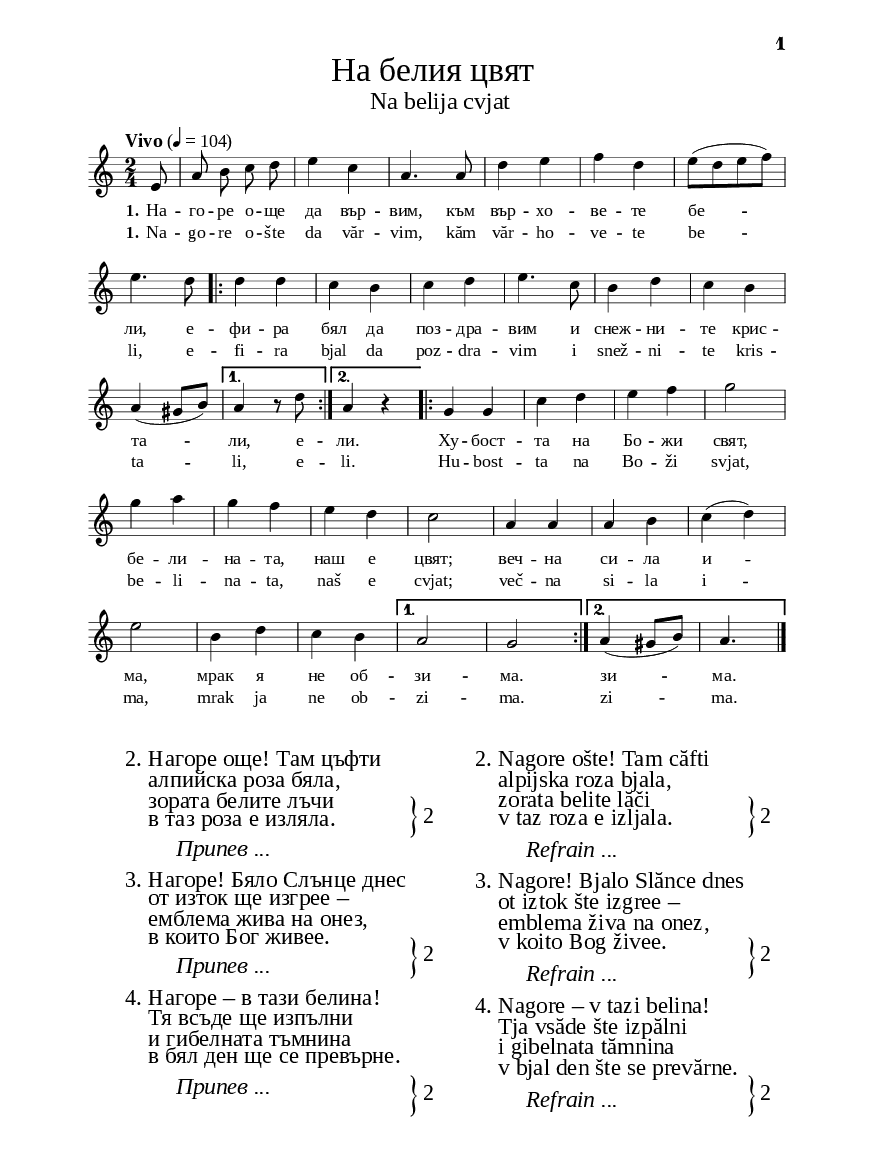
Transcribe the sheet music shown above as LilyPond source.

\version "2.24.4"

% include paper part and global functions
\include "include/globals.ily"

"rightBraces058" = \markup {
  \column {
    % repeat braces
    \translate #'(0 . -7.1 )
    \right-brace #20

    \translate #'(0 . -16.5 )
    \right-brace #20

    \translate #'(0 . -16.1 )
    \right-brace #20

  }
  \column {
    % repeat numbers
    \translate #'(0 . -7.9 )
    2
    \translate #'(0 . -18.9 )
    2

    \translate #'(0 . -19.2 )
    2

  }
}

"rightBraces059" = \markup {
  \column {
    % repeat braces
    \translate #'(0 . -7.7 )
    \right-brace #20


  }
  \column {
    % repeat numbers
    \translate #'(0 . -8.7 )
    2
  }
}

\bookpart {
  \label #'ref058
  \tocItem \markup "На белия цвят – Na belija cvjat"
  \include "include/bookpart-paper.ily"
  \score {
    \include "include/score-layout.ily"

    \new Voice \absolute {
      \clef treble
      \key a \minor
      \time 2/4
      \tempoFunc "Vivo" 4 "104"

      \autoBeamOff
      \partial 8

      e'8 | a'8  b'8 c''8 d''8 | e''4 c''4 | a'4. a'8 | d''4 e''4 | f''4 d''4 | e''8 ([ d''8 e''8 f''8 ]) | \break
      e''4. d''8 \repeat volta 2 {
        | d''4 d''4 |  c''4 b'4 |  c''4 d''4 |  e''4. c''8 |  b'4 d''4 | c''4 b'4 | \break
        a'4 ( gis'8 [b'8]) |
      } \alternative { { a'4 r8 d''8 } {  a'4 r4 } }
      \repeat volta 2 {
        | g'4 g'4 | c''4 d''4 | e''4 f''4 | g''2\break
        | g''4 a''4 |  g''4 f''4 |  e''4 d''4 |  c''2 | a'4 a'4 | a'4 b'4 | c''4 ( d''4 ) | \break
        e''2 | b'4 d''4| c''4 b'4 |
      } \alternative { { a'2 | g'2  }  {   a'4 (gis'8[b'8])  | a'4. \bar "|." \break } }
    }

    \addlyrics {
      \set stanza = "1." На -- го -- ре о -- ще да вър -- вим, към вър -- хо -- ве -- те бе --
      ли, е -- фи -- ра бял да поз -- дра -- вим и снеж -- ни -- те крис --
      та -- ли, е -- ли. Ху -- бост -- та на Бо -- жи свят,
      бе -- ли -- на -- та, наш е цвят;  веч -- на си -- ла и --
      ма, мрак я не об -- зи -- ма. зи -- ма.
    }


    \addlyrics {
      \set stanza = "1." Na -- go -- re o -- šte da văr -- vim, kăm văr -- ho -- ve -- te be --
      li, e -- fi -- ra bjal da poz -- dra -- vim i snež -- ni -- te kris --
      ta -- li, e -- li. Hu -- bost -- ta na Bo -- ži svjat,
      be -- li -- na -- ta, naš e cvjat;  več -- na si -- la i --
      ma, mrak ja ne ob -- zi -- ma. zi -- ma.
    }
    \header {
      title = \titleFunc "На белия цвят "" Na belija cvjat"
    }

    \midi{}

  } % score


  \markup \empty-two

  \markup \abs-fontsize #11 {
    \hspace #5
    \override #`(baseline-skip . ,bgCoupletBaselineSkip)
    \column {


      \line {   2. Нагоре още! Там цъфти }
      \line {   "   " алпийска роза бяла, }
      \line {   "   " зората белите лъчи }
      \line {   "   " в таз роза е изляла. }
      \vspace #0.5

      \line { "        " \italic {Припев ... } }
      \vspace #0.5


      \line {  3. Нагоре! Бяло Слънце днес }

      \line {   "   "от изток ще изгрее  – }

      \line {   "   "емблема жива на онез,}

      \line {   "   "в които Бог живее.}
      \vspace #0.5
      \line { "        " \italic {Припев ... } }

      \vspace #0.5
      \line {   4. Нагоре – в тази белина!}

      \line {   "   "Тя всъде ще изпълни}

      \line {   "   "и гибелната тъмнина}

      \line {   "   "в бял ден ще се превърне.}

      \vspace #0.5

      \line { "        " \italic {Припев ... } }



    }    \"rightBraces058"


    \hspace #5
    \override #`(baseline-skip . ,bgCoupletBaselineSkip)
    \column {

      \line {   2. Nagore ošte! Tam căfti }
      \line {   "   " alpijska roza bjala, }
      \line {   "   " zorata belite lăči }
      \line {   "   " v taz roza e izljala. }
      \vspace #0.5

      \line { "        " \italic {Refrain ... } }
      \vspace #0.5


      \line {  3. Nagore! Bjalo Slănce dnes }

      \line {   "   "ot iztok šte izgree  – }

      \line {   "   "emblema živa na onez,}

      \line {   "   "v koito Bog živee.}
      \vspace #0.5
      \line { "        " \italic {Refrain ... } }

      \vspace #0.5
      \line {   4. Nagore – v tazi belina!}

      \line {   "   "Tja vsăde šte izpălni}

      \line {   "   "i gibelnata tămnina}

      \line {   "   "v bjal den šte se prevărne.}

      \vspace #0.5

      \line { "        " \italic {Refrain ... } }


    }   \"rightBraces058" %column
  } % markup

  \pageBreak


  \markup \abs-fontsize #11 {
    \hspace #5
    \override #`(baseline-skip . ,bgCoupletBaselineSkip)
    \column {




      \line {   5. Земята ще разхубавим,}

      \line {   "   "на Рай ще я направим;}

      \line {   "   "Небето ще развеселим}

      \line {   "   "и Бога ще прославим.}
      \vspace #0.5
      \line { "        " \italic {Припев ... } }
    }      \"rightBraces059"

    \hspace #5
    \override #`(baseline-skip . ,bgCoupletBaselineSkip)
    \column {

      \line {   5. Zemjata šte razhubavim,}

      \line {   "   "na Raj šte ja napravim;}

      \line {   "   "Nebeto šte razveselim}

      \line {   "   "i Boga šte proslavim.}
      \vspace #0.5
      \line { "        " \italic {Refrain ... } }



    }    \"rightBraces059"
  } % markup

  % include foreign translation(s) of the song
  \markup \vspace #2
  \version "2.24.4"

\markup \fill-line { \fontsize #deTitleFontSize "An die weiße Farbe" }
\markup \null
\markup \null
\markup \abs-fontsize #11 \override #`(baseline-skip . ,bgCoupletBaselineSkip) {
  \fill-line {
    \hspace #0.1
    \column {
      \line {
        \bold "1."
        \column {
          "Hinauf, steigen wir immer weiter"
          "zu den weißen Gipfeln,"
          "grüßen wir den weißen Äther"
          "und die Schneekristalle."
        }
      }
      \vspace #1
      \line{ \italic"    Refrain:"}
      \line {
        "   "
        \column {
          "Die Schönheit der göttlichen Welt,"
          "das Weiße, unsere Farbe  –"
          "hat ewige Kraft,"
          "die Finsternis ergreift sie nicht."
        }
      }
      \vspace #1
      \line {
        \bold "2."
        \column {
          "Hinauf immer weiter! Dort blüht "
          "die weiße Alpenrose,"
          "die Morgenröte ergoss  "
          "die weiße Farbe in diese Rose."
        }
      }
      \vspace #1
      \line {
        \bold " "
        \column {
          \italic"  Refrain ..."
        }
      }
      \vspace #0.5
      \line {
        \bold "3."
        \column {
          "Hinauf! Eine weiße Sonne wird heute"
          "von Osten aufgehen  –"
          "das lebendige Emblem für jene,"
          "in denen Gott lebt."
        }
      }
      \vspace #1
      \line {
        \bold " "
        \column {
          \italic"  Refrain ..."
        }
      }
      \vspace #0.5
      \line {
        \bold "4."
        \column {
          "Hinauf – in dieses Weiß!"
          "Es wird alles ausfüllen"
          "und die tödliche Dunkelheit"
          "in weißen Tag verwandeln."
        }
      }
      \vspace #1
      \line {
        \bold " "
        \column {
          \italic"  Refrain ..."
        }
      }
      \vspace #0.5
      \line {
        \bold "5."
        \column {
          "Wir werden die Erde verschönern,"
          "wir werden sie zum Paradies machen;"
          "wir werden den Himmel erfreuen"
          "und Gott lobpreisen."
        }
      }
      \vspace #1
      \line {
        \bold " "
        \column {
          \italic"  Refrain ..."
        }
      }
    }\hspace #0.1
  }
}


} % bookpart
